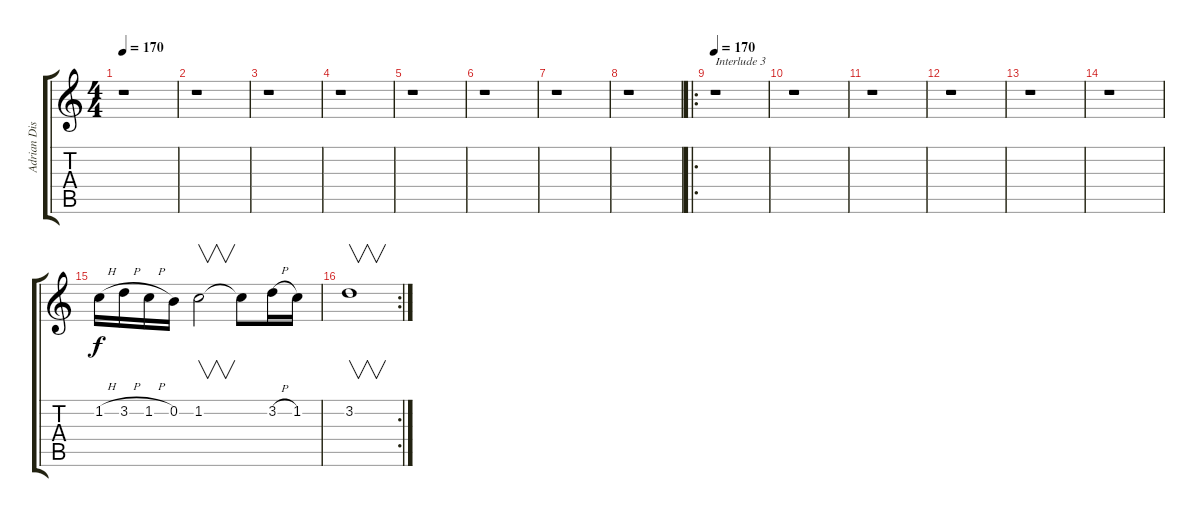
\track ("Adrian Distortion" "Adrian Dis") {instrument distortionguitar}
\staff {score tabs}
\tuning (E4 B3 G3 D3 A2 E2) {hide}
\ts (4 4)
\tempo 170
\clef g2
\ks c
r.1{dy f} |
r.1 |
r.1 |
r.1 |
r.1 |
r.1 |
r.1 |
r.1 |
\ro
\tempo 170
r.1{txt "Interlude 3"} |
r.1 |
r.1 |
r.1 |
r.1 |
r.1 |
1.2{h}.16 3.2{h}.16 1.2{h}.16 0.2.16 1.2.2{v} 1.2{t}.8 3.2{h}.16 1.2.16 |
\rc 2
3.2.1{v}
